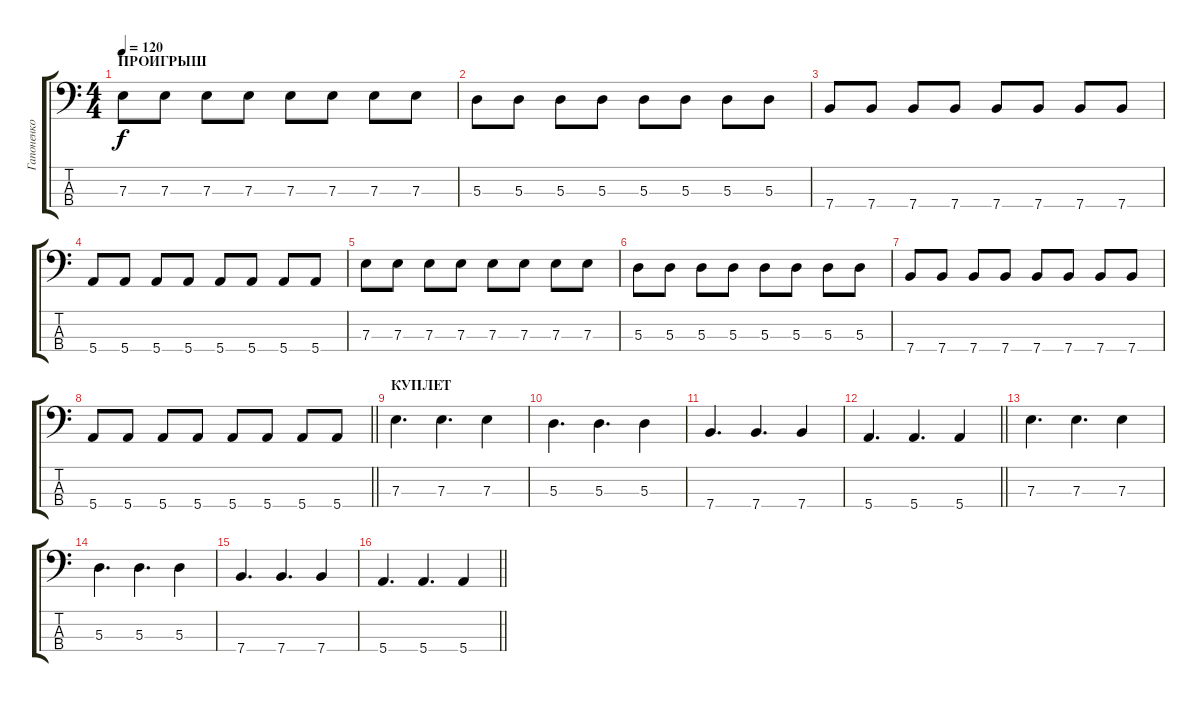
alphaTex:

\track ("Гапоненко Андрей" "Гапоненко ") {instrument electricbassfinger}
\staff {score tabs}
\tuning (G2 D2 A1 E1) {hide}
\ts (4 4)
\section ("" "ПРОИГРЫШ")
\tempo 120
\clef f4
\ks c
7.3.8{dy f} 7.3.8 7.3.8 7.3.8 7.3.8 7.3.8 7.3.8 7.3.8 |
5.3.8 5.3.8 5.3.8 5.3.8 5.3.8 5.3.8 5.3.8 5.3.8 |
7.4.8 7.4.8 7.4.8 7.4.8 7.4.8 7.4.8 7.4.8 7.4.8 |
5.4.8 5.4.8 5.4.8 5.4.8 5.4.8 5.4.8 5.4.8 5.4.8 |
7.3.8 7.3.8 7.3.8 7.3.8 7.3.8 7.3.8 7.3.8 7.3.8 |
5.3.8 5.3.8 5.3.8 5.3.8 5.3.8 5.3.8 5.3.8 5.3.8 |
7.4.8 7.4.8 7.4.8 7.4.8 7.4.8 7.4.8 7.4.8 7.4.8 |
\barLineRight lightlight
5.4.8 5.4.8 5.4.8 5.4.8 5.4.8 5.4.8 5.4.8 5.4.8 |
\section ("" "КУПЛЕТ")
7.3.4{d} 7.3.4{d} 7.3.4 |
5.3.4{d} 5.3.4{d} 5.3.4 |
7.4.4{d} 7.4.4{d} 7.4.4 |
\barLineRight lightlight
5.4.4{d} 5.4.4{d} 5.4.4 |
7.3.4{d} 7.3.4{d} 7.3.4 |
5.3.4{d} 5.3.4{d} 5.3.4 |
7.4.4{d} 7.4.4{d} 7.4.4 |
\barLineRight lightlight
5.4.4{d} 5.4.4{d} 5.4.4
